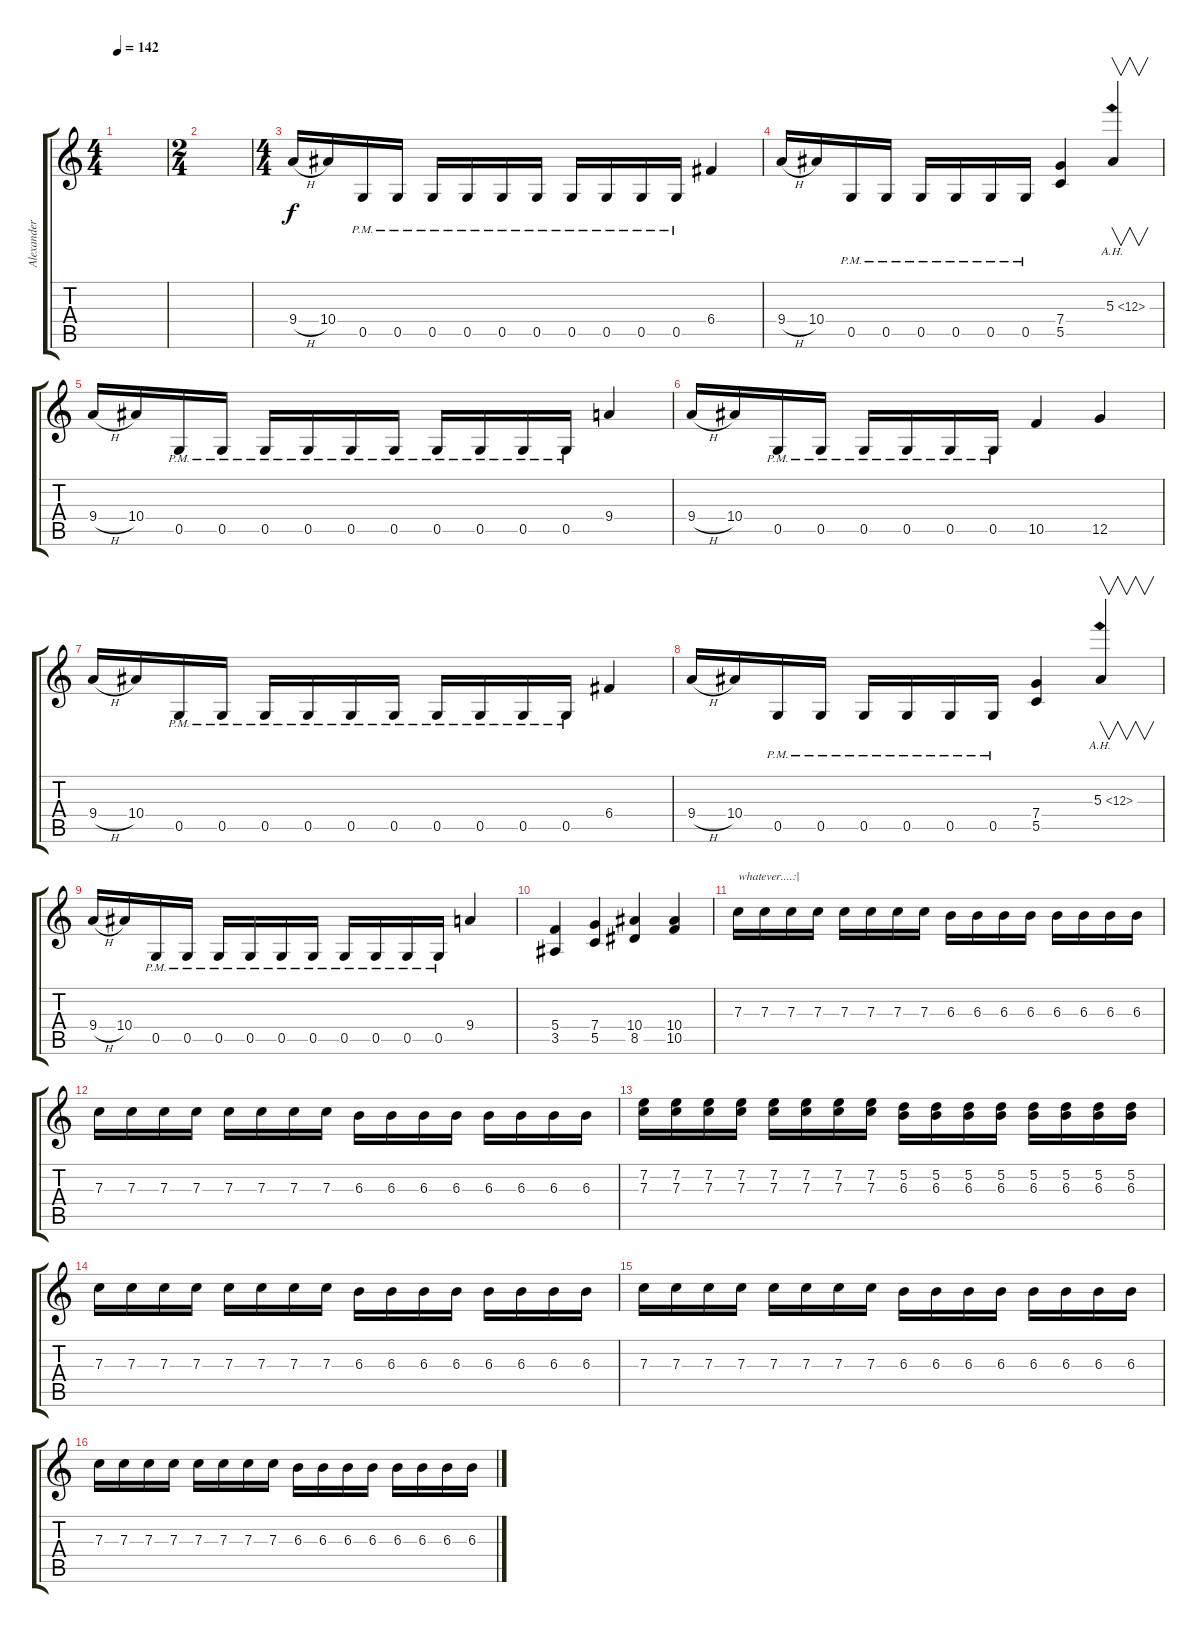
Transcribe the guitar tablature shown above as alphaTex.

\track ("Alexander Kuoppala" "Alexander ") {instrument distortionguitar}
\staff {score tabs}
\tuning (D4 A3 F3 C3 G2 D2) {hide}
\ts (4 4)
\tempo 142
\clef g2
\ks c
|
\ts (2 4)
|
\ts (4 4)
9.4{h}.16 10.4.16 0.5{pm}.16 0.5{pm}.16 0.5{pm}.16 0.5{pm}.16 0.5{pm}.16 0.5{pm}.16 0.5{pm}.16 0.5{pm}.16 0.5{pm}.16 0.5{pm}.16 6.4.4 |
9.4{h}.16 10.4.16 0.5{pm}.16 0.5{pm}.16 0.5{pm}.16 0.5{pm}.16 0.5{pm}.16 0.5{pm}.16 (7.4 5.5).4 5.3{ah 7}.4{v} |
9.4{h}.16 10.4.16 0.5{pm}.16 0.5{pm}.16 0.5{pm}.16 0.5{pm}.16 0.5{pm}.16 0.5{pm}.16 0.5{pm}.16 0.5{pm}.16 0.5{pm}.16 0.5{pm}.16 9.4.4 |
9.4{h}.16 10.4.16 0.5{pm}.16 0.5{pm}.16 0.5{pm}.16 0.5{pm}.16 0.5{pm}.16 0.5{pm}.16 10.5.4 12.5.4 |
9.4{h}.16 10.4.16 0.5{pm}.16 0.5{pm}.16 0.5{pm}.16 0.5{pm}.16 0.5{pm}.16 0.5{pm}.16 0.5{pm}.16 0.5{pm}.16 0.5{pm}.16 0.5{pm}.16 6.4.4 |
9.4{h}.16 10.4.16 0.5{pm}.16 0.5{pm}.16 0.5{pm}.16 0.5{pm}.16 0.5{pm}.16 0.5{pm}.16 (7.4 5.5).4 5.3{ah 7}.4{v} |
9.4{h}.16 10.4.16 0.5{pm}.16 0.5{pm}.16 0.5{pm}.16 0.5{pm}.16 0.5{pm}.16 0.5{pm}.16 0.5{pm}.16 0.5{pm}.16 0.5{pm}.16 0.5{pm}.16 9.4.4 |
(5.4 3.5).4 (7.4 5.5).4 (10.4 8.5).4 (10.4 10.5).4 |
7.3.16{txt "whatever....:|"} 7.3.16 7.3.16 7.3.16 7.3.16 7.3.16 7.3.16 7.3.16 6.3.16 6.3.16 6.3.16 6.3.16 6.3.16 6.3.16 6.3.16 6.3.16 |
7.3.16 7.3.16 7.3.16 7.3.16 7.3.16 7.3.16 7.3.16 7.3.16 6.3.16 6.3.16 6.3.16 6.3.16 6.3.16 6.3.16 6.3.16 6.3.16 |
(7.2 7.3).16 (7.2 7.3).16 (7.2 7.3).16 (7.2 7.3).16 (7.2 7.3).16 (7.2 7.3).16 (7.2 7.3).16 (7.2 7.3).16 (5.2 6.3).16 (5.2 6.3).16 (5.2 6.3).16 (5.2 6.3).16 (5.2 6.3).16 (5.2 6.3).16 (5.2 6.3).16 (5.2 6.3).16 |
7.3.16 7.3.16 7.3.16 7.3.16 7.3.16 7.3.16 7.3.16 7.3.16 6.3.16 6.3.16 6.3.16 6.3.16 6.3.16 6.3.16 6.3.16 6.3.16 |
7.3.16 7.3.16 7.3.16 7.3.16 7.3.16 7.3.16 7.3.16 7.3.16 6.3.16 6.3.16 6.3.16 6.3.16 6.3.16 6.3.16 6.3.16 6.3.16 |
7.3.16 7.3.16 7.3.16 7.3.16 7.3.16 7.3.16 7.3.16 7.3.16 6.3.16 6.3.16 6.3.16 6.3.16 6.3.16 6.3.16 6.3.16 6.3.16
